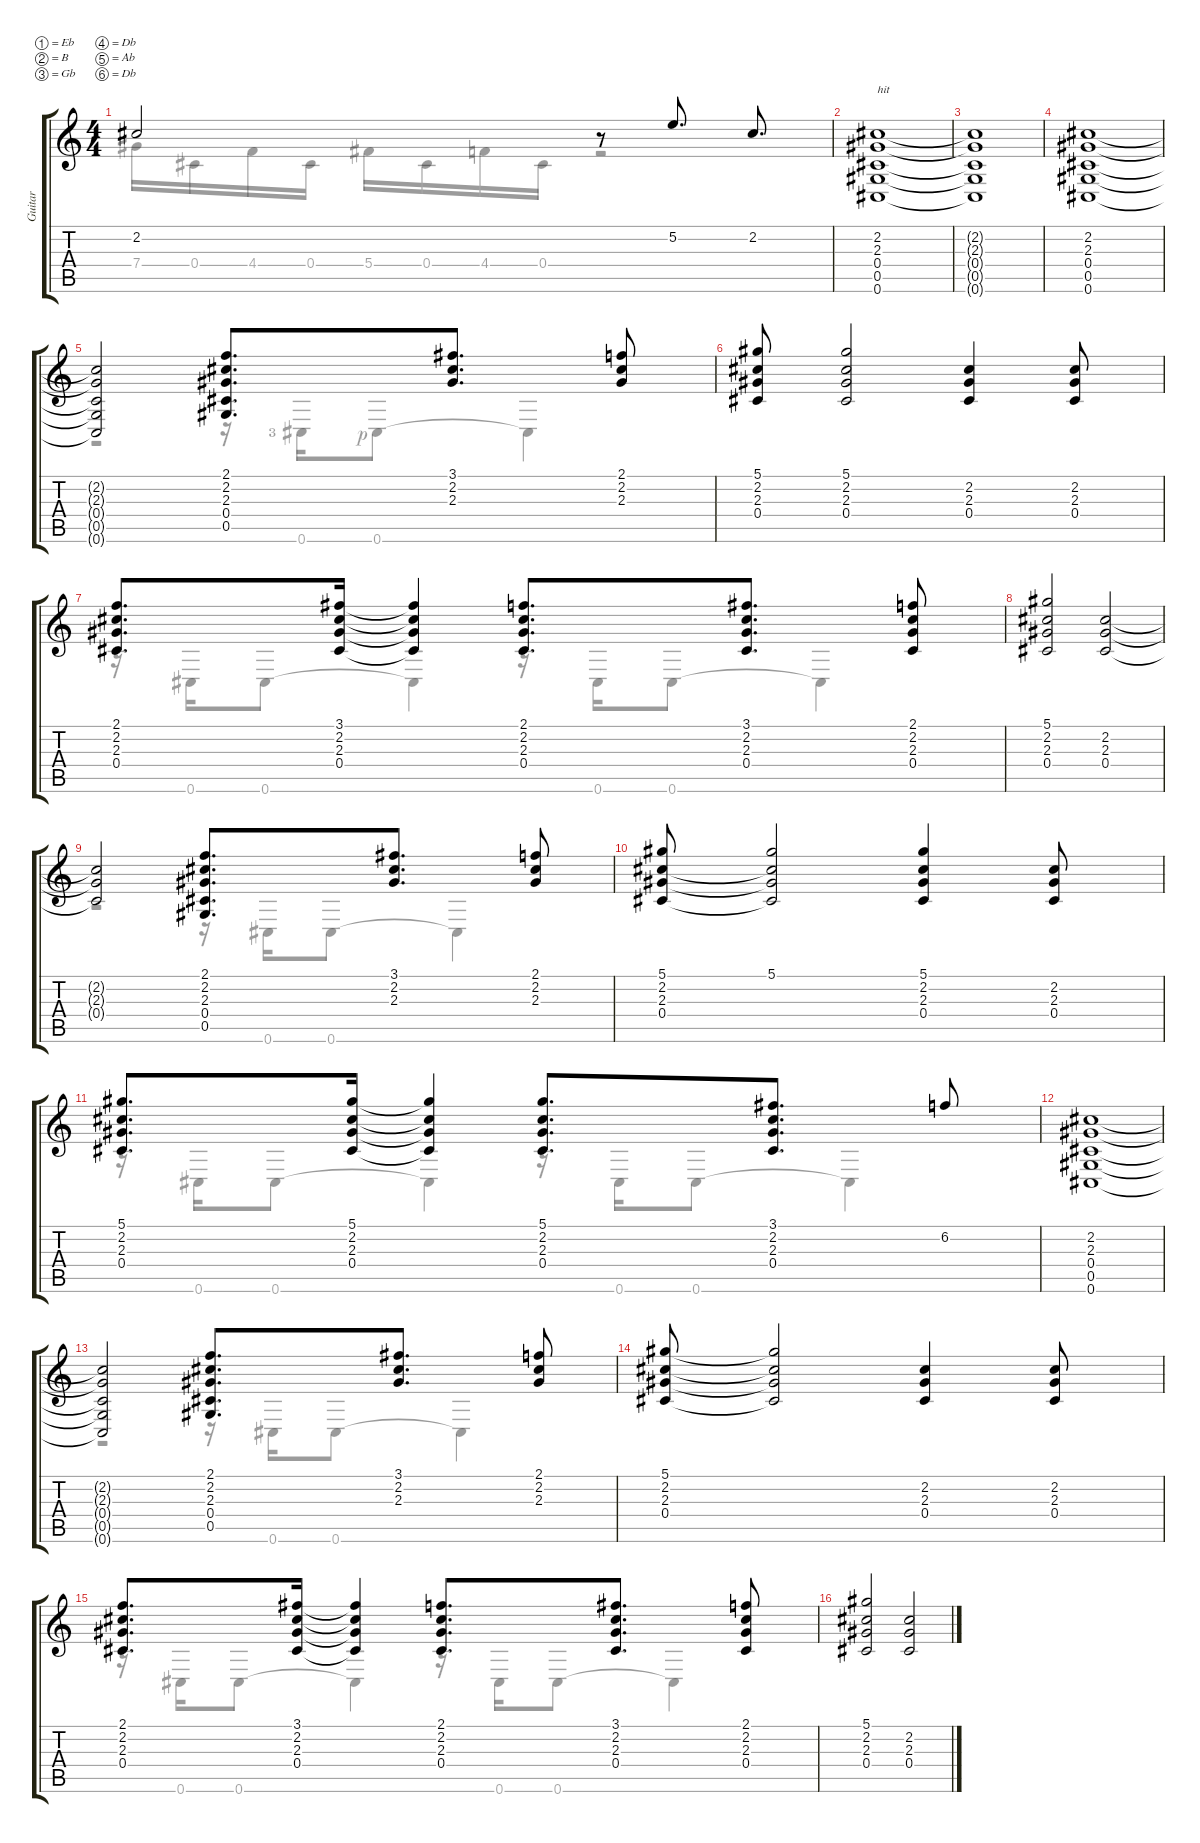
\defaultSystemsLayout 4
\hideDynamics
\bracketExtendMode groupsimilarinstruments
\otherSystemsTrackNameOrientation horizontal
\track ("Steel Guitar" "Guitar") {instrument acousticguitarsteel}
\staff {score tabs}
\tuning (Eb4 B3 Gb3 Db3 Ab2 Db2)
\voice
\ts (4 4)
\tempo (120 hide)
\clef g2
\ks c
2.2{t acc #}.2{dy mf beam Up} r.8{beam Up} 5.2.8{d beam Up} 2.2{acc #}.8{d beam Up} |
(2.2{acc #} 2.3{acc #} 0.4{acc #} 0.5{acc #} 0.6{acc #}).1{txt "hit" beam Up} |
(0.5{t acc #} 0.4{t acc #} 2.3{t acc #} 2.2{t acc #} 0.6{t acc #}).1{beam Up} |
(2.2{acc #} 2.3{acc #} 0.4{acc #} 0.5{acc #} 0.6{acc #}).1{beam Up} |
(0.5{t acc #} 0.4{t acc #} 2.3{t acc #} 2.2{t acc #} 0.6{t acc #}).2{beam Up} (0.5{acc #} 0.4{acc #} 2.3{acc #} 2.2{acc #} 2.1).8{d beam Up} (3.1{acc #} 2.2{acc #} 2.3{acc #}).8{d beam Up} (2.3{acc #} 2.2{acc #} 2.1).8{beam Up} |
(5.1{acc #} 2.2{acc #} 2.3{acc #} 0.4{acc #}).8{beam Up} (0.4{acc #} 2.3{acc #} 2.2{acc #} 5.1{acc #}).2{beam Up} (2.2{acc #} 2.3{acc #} 0.4{acc #}).4{beam Up} (0.4{acc #} 2.3{acc #} 2.2{acc #}).8{beam Up} |
(2.1 2.2{acc #} 2.3{acc #} 0.4{acc #}).8{d beam Up} (3.1{acc #} 2.2{acc #} 2.3{acc #} 0.4{acc #}).16{beam Up} (0.4{t acc #} 2.3{t acc #} 2.2{t acc #} 3.1{t acc #}).4{beam Up} (2.1 2.2{acc #} 2.3{acc #} 0.4{acc #}).8{d beam Up} (0.4{acc #} 2.3{acc #} 2.2{acc #} 3.1{acc #}).8{d beam Up} (2.1 2.2{acc #} 2.3{acc #} 0.4{acc #}).8{beam Up} |
(5.1{acc #} 2.2{acc #} 2.3{acc #} 0.4{acc #}).2{beam Up} (0.4{acc #} 2.3{acc #} 2.2{acc #}).2{beam Up} |
(2.2{t acc #} 2.3{t acc #} 0.4{t acc #}).2{beam Up} (0.5{acc #} 0.4{acc #} 2.3{acc #} 2.2{acc #} 2.1).8{d beam Up} (3.1{acc #} 2.2{acc #} 2.3{acc #}).8{d beam Up} (2.3{acc #} 2.2{acc #} 2.1).8{beam Up} |
(5.1{acc #} 2.2{acc #} 2.3{acc #} 0.4{acc #}).8{beam Up} (0.4{t acc #} 2.3{t acc #} 2.2{t acc #} 5.1{acc #}).2{beam Up} (5.1{acc #} 2.2{acc #} 2.3{acc #} 0.4{acc #}).4{beam Up} (0.4{acc #} 2.3{acc #} 2.2{acc #}).8{beam Up} |
(5.1{acc #} 2.2{acc #} 2.3{acc #} 0.4{acc #}).8{d beam Up} (0.4{acc #} 2.3{acc #} 2.2{acc #} 5.1{acc #}).16{beam Up} (5.1{t acc #} 2.2{t acc #} 2.3{t acc #} 0.4{t acc #}).4{beam Up} (5.1{acc #} 2.2{acc #} 2.3{acc #} 0.4{acc #}).8{d beam Up} (3.1{acc #} 2.2{acc #} 2.3{acc #} 0.4{acc #}).8{d beam Up} 6.2.8{beam Up} |
(2.2{acc #} 2.3{acc #} 0.4{acc #} 0.5{acc #} 0.6{acc #}).1{beam Up} |
(0.5{t acc #} 0.4{t acc #} 2.3{t acc #} 2.2{t acc #} 0.6{t acc #}).2{beam Up} (0.5{acc #} 0.4{acc #} 2.3{acc #} 2.2{acc #} 2.1).8{d beam Up} (3.1{acc #} 2.2{acc #} 2.3{acc #}).8{d beam Up} (2.3{acc #} 2.2{acc #} 2.1).8{beam Up} |
(5.1{acc #} 2.2{acc #} 2.3{acc #} 0.4{acc #}).8{beam Up} (0.4{t acc #} 2.3{t acc #} 2.2{t acc #} 5.1{t acc #}).2{beam Up} (2.2{acc #} 2.3{acc #} 0.4{acc #}).4{beam Up} (0.4{acc #} 2.3{acc #} 2.2{acc #}).8{beam Up} |
(2.1 2.2{acc #} 2.3{acc #} 0.4{acc #}).8{d beam Up} (3.1{acc #} 2.2{acc #} 2.3{acc #} 0.4{acc #}).16{beam Up} (0.4{t acc #} 2.3{t acc #} 2.2{t acc #} 3.1{t acc #}).4{beam Up} (2.1 2.2{acc #} 2.3{acc #} 0.4{acc #}).8{d beam Up} (0.4{acc #} 2.3{acc #} 2.2{acc #} 3.1{acc #}).8{d beam Up} (2.1 2.2{acc #} 2.3{acc #} 0.4{acc #}).8{beam Up} |
(5.1{acc #} 2.2{acc #} 2.3{acc #} 0.4{acc #}).2{beam Up} (0.4{acc #} 2.3{acc #} 2.2{acc #}).2{beam Up}
\voice
\clef g2
\ottava regular
\simile none
\ks c
|
|
|
|
|
|
|
|
|
|
|
|
|
|
|
\voice
\clef g2
\ottava regular
\simile none
\ks c
7.4{acc #}.16{dy mf beam Down} 0.4{acc #}.16{beam Down} 4.4.16{beam Down} 0.4{acc #}.16{beam Down} 5.4{acc #}.16{beam Down} 0.4{acc #}.16{beam Down} 4.4.16{beam Down} 0.4{acc #}.16{beam Down} r.2{beam Down} |
|
|
|
r.2{beam Down} r.16{beam Down} 0.6{lf 4 acc #}.16{beam Down} 0.6{rf 1 acc #}.8{beam Down} 0.6{t acc #}.4{beam Down} |
|
r.16{beam Down} 0.6{acc #}.16{beam Down} 0.6{acc #}.8{beam Down} 0.6{t acc #}.4{beam Down} r.16{beam Down} 0.6{acc #}.16{beam Down} 0.6{acc #}.8{beam Down} 0.6{t acc #}.4{beam Down} |
|
r.2{beam Down} r.16{beam Down} 0.6{acc #}.16{beam Down} 0.6{acc #}.8{beam Down} 0.6{t acc #}.4{beam Down} |
|
r.16{beam Down} 0.6{acc #}.16{beam Down} 0.6{acc #}.8{beam Down} 0.6{t acc #}.4{beam Down} r.16{beam Down} 0.6{acc #}.16{beam Down} 0.6{acc #}.8{beam Down} 0.6{t acc #}.4{beam Down} |
|
r.2{beam Down} r.16{beam Down} 0.6{acc #}.16{beam Down} 0.6{acc #}.8{beam Down} 0.6{t acc #}.4{beam Down} |
|
r.16{beam Down} 0.6{acc #}.16{beam Down} 0.6{acc #}.8{beam Down} 0.6{t acc #}.4{beam Down} r.16{beam Down} 0.6{acc #}.16{beam Down} 0.6{acc #}.8{beam Down} 0.6{t acc #}.4{beam Down} |
